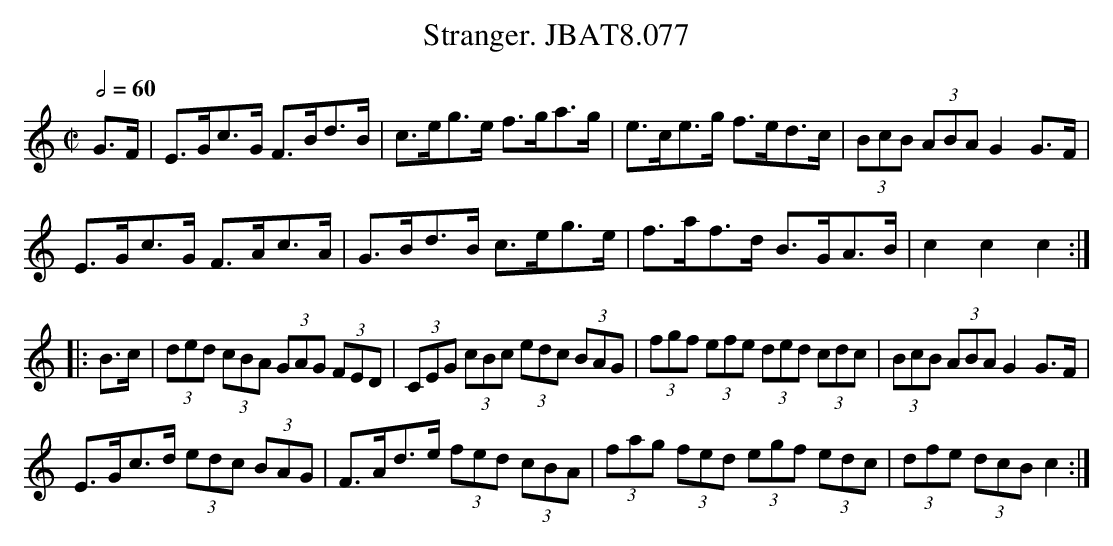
X:1
T:Stranger. JBAT8.077
M:C|
L:1/8
Q:1/2=60
K:C
G>F|E>Gc>G F>Bd>B|c>eg>e f>ga>g|e>ce>g f>ed>c|(3BcB (3ABA G2 G>F|
E>Gc>G F>Ac>A|G>Bd>B c>eg>e|f>af>d B>GA>B|c2 c2 c2:|
|:B>c|(3ded (3cBA (3GAG (3FED|(3CEG (3cBc (3edc (3BAG|(3fgf (3efe (3ded (3cdc|(3BcB (3ABA G2 G>F|
E>Gc>d (3edc (3BAG|F>Ad>e (3fed (3cBA|(3fag (3fed (3egf (3edc|(3dfe (3dcB c2:|
